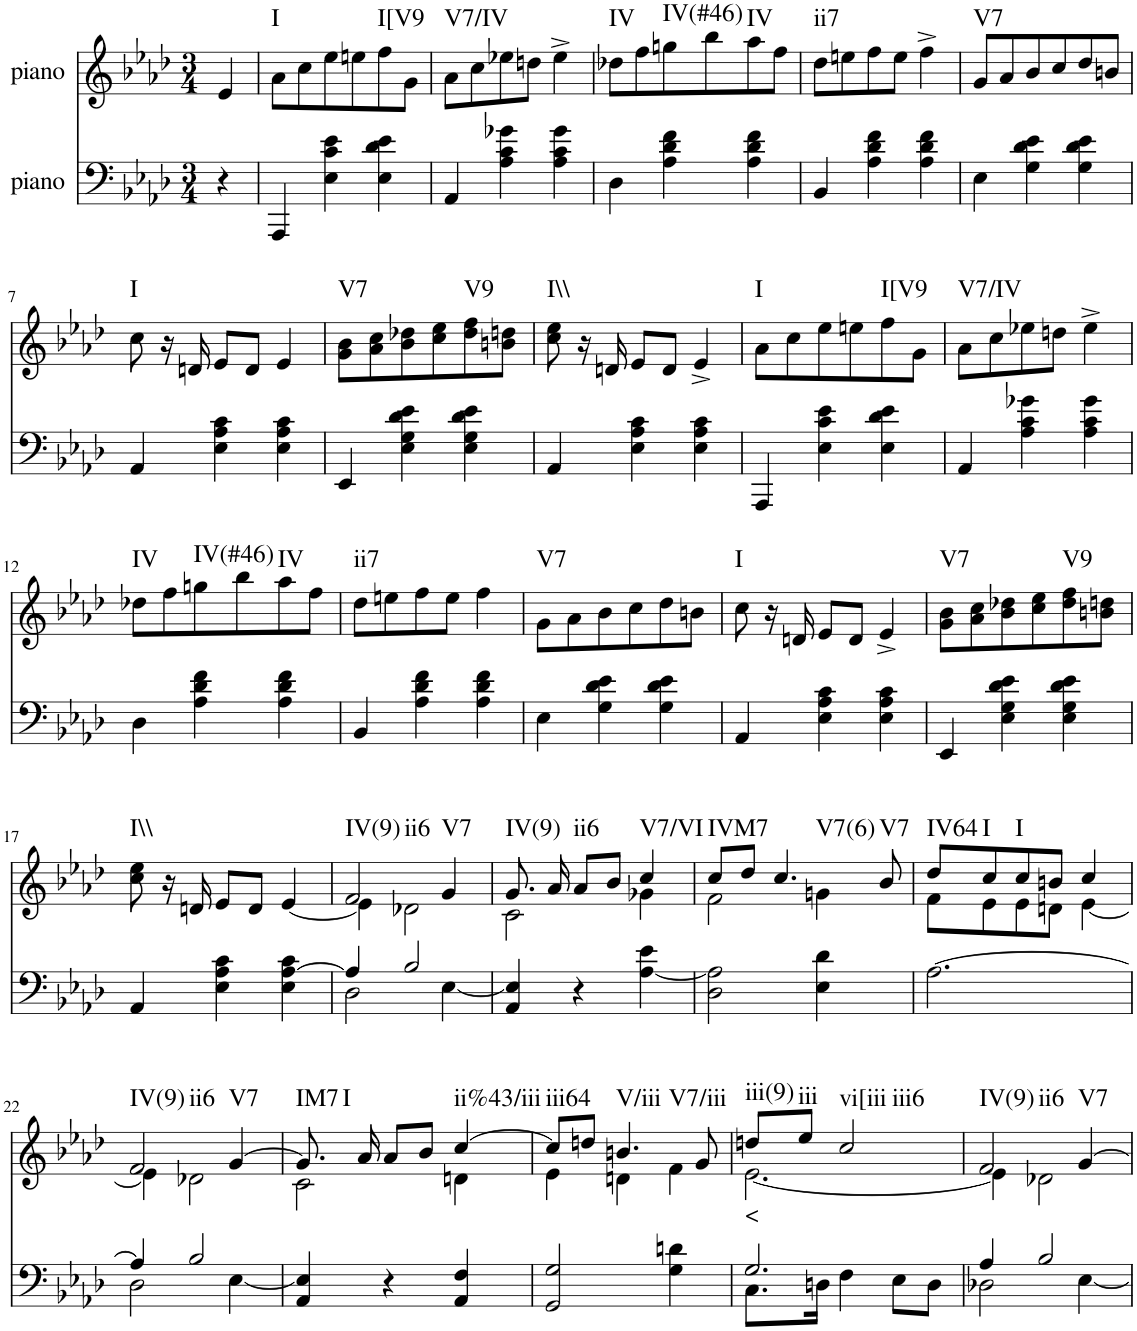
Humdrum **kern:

**kern	**kern	**text	**harte
*part2	*part1	*part1	*part1
*staff2	*staff1	*staff1	*
*I"piano	*I"piano	*	*
*I'Pno	*I'Pno	*	*
*clefF4	*clefG2	*	*
*k[b-e-a-d-]	*k[b-e-a-d-]	*	*
*A-:	*A-:	*	*
*M3/4	*M3/4	*	*
=1	=1	=1	=1
4r	4e-/	.	.
=2	=2	=2	=2
!	!	!	!LO:H:kt=I
4AAA-/	8a-\L	.	N
.	8cc\	.	.
4E-\ 4c\ 4e-\	8ee-\	.	.
.	8een\	.	.
!	!	!	!LO:H:kt=I[V9
4E-\ 4d-\ 4e-\	8ff\	.	N
.	8g\J	.	.
=3	=3	=3	=3
!	!	!	!LO:H:kt=V7/IV
4AA-/	8a-\L	.	N
.	8cc\	.	.
4A-\ 4c\ 4g-X\	8ee-X\	.	.
.	8ddn\J	.	.
4A-\ 4c\ 4g-\	4ee-^\	.	.
=4	=4	=4	=4
!	!	!	!LO:H:kt=IV
4D-\	8dd-X\L	.	N
.	8ff\	.	.
!	!	!	!LO:H:kt=IV(#46)
4A-\ 4d-\ 4f\	8ggn\	.	N
.	8bb-\	.	.
!	!	!	!LO:H:kt=IV
4A-\ 4d-\ 4f\	8aa-\	.	N
.	8ff\J	.	.
=5	=5	=5	=5
!	!	!	!LO:H:kt=ii7
4BB-/	8dd-\L	.	N
.	8een\	.	.
4A-\ 4d-\ 4f\	8ff\	.	.
.	8ee\J	.	.
4A-\ 4d-\ 4f\	4ff^\	.	.
=6	=6	=6	=6
!	!	!	!LO:H:kt=V7
4E-\	8g/L	.	N
.	8a-/	.	.
4G\ 4d-\ 4e-\	8b-/	.	.
.	8cc/	.	.
4G\ 4d-\ 4e-\	8dd-/	.	.
.	8bn/J	.	.
!!LO:LB:g=z
=7	=7	=7	=7
!	!	!	!LO:H:kt=I
4AA-/	8cc\	.	N
.	16r	.	.
.	16dn/	.	.
4E-\ 4A-\ 4c\	8e-/L	.	.
.	8d/J	.	.
4E-\ 4A-\ 4c\	4e-/	.	.
=8	=8	=8	=8
!	!	!	!LO:H:kt=V7
4EE-/	8g\ 8b-\L	.	N
.	8a-\ 8cc\	.	.
4E-\ 4G\ 4d-\ 4e-\	8b-\ 8dd-X\	.	.
.	8cc\ 8ee-\	.	.
!	!	!	!LO:H:kt=V9
4E-\ 4G\ 4d-\ 4e-\	8dd-\ 8ff\	.	N
.	8bn\ 8ddn\J	.	.
=9	=9	=9	=9
!	!	!	!LO:H:kt=I\\
4AA-/	8cc\ 8ee-\	.	N
.	16r	.	.
.	16dn/	.	.
4E-\ 4A-\ 4c\	8e-/L	.	.
.	8d/J	.	.
4E-\ 4A-\ 4c\	4e-^/	.	.
=10	=10	=10	=10
!	!	!	!LO:H:kt=I
4AAA-/	8a-\L	.	N
.	8cc\	.	.
4E-\ 4c\ 4e-\	8ee-\	.	.
.	8een\	.	.
!	!	!	!LO:H:kt=I[V9
4E-\ 4d-\ 4e-\	8ff\	.	N
.	8g\J	.	.
=11	=11	=11	=11
!	!	!	!LO:H:kt=V7/IV
4AA-/	8a-\L	.	N
.	8cc\	.	.
4A-\ 4c\ 4g-X\	8ee-X\	.	.
.	8ddn\J	.	.
4A-\ 4c\ 4g-\	4ee-^\	.	.
!!LO:LB:g=z
=12	=12	=12	=12
!	!	!	!LO:H:kt=IV
4D-\	8dd-X\L	.	N
.	8ff\	.	.
!	!	!	!LO:H:kt=IV(#46)
4A-\ 4d-\ 4f\	8ggn\	.	N
.	8bb-\	.	.
!	!	!	!LO:H:kt=IV
4A-\ 4d-\ 4f\	8aa-\	.	N
.	8ff\J	.	.
=13	=13	=13	=13
!	!	!	!LO:H:kt=ii7
4BB-/	8dd-\L	.	N
.	8een\	.	.
4A-\ 4d-\ 4f\	8ff\	.	.
.	8ee\J	.	.
4A-\ 4d-\ 4f\	4ff\	.	.
=14	=14	=14	=14
!	!	!	!LO:H:kt=V7
4E-\	8g\L	.	N
.	8a-\	.	.
4G\ 4d-\ 4e-\	8b-\	.	.
.	8cc\	.	.
4G\ 4d-\ 4e-\	8dd-\	.	.
.	8bn\J	.	.
=15	=15	=15	=15
!	!	!	!LO:H:kt=I
4AA-/	8cc\	.	N
.	16r	.	.
.	16dn/	.	.
4E-\ 4A-\ 4c\	8e-/L	.	.
.	8d/J	.	.
4E-\ 4A-\ 4c\	4e-^/	.	.
=16	=16	=16	=16
!	!	!	!LO:H:kt=V7
4EE-/	8g\ 8b-\L	.	N
.	8a-\ 8cc\	.	.
4E-\ 4G\ 4d-\ 4e-\	8b-\ 8dd-X\	.	.
.	8cc\ 8ee-\	.	.
!	!	!	!LO:H:kt=V9
4E-\ 4G\ 4d-\ 4e-\	8dd-\ 8ff\	.	N
.	8bn\ 8ddn\J	.	.
!!LO:LB:g=z
=17	=17	=17	=17
!	!	!	!LO:H:kt=I\\
4AA-/	8cc\ 8ee-\	.	N
.	16r	.	.
.	16dn/	.	.
4E-\ 4A-\ 4c\	8e-/L	.	.
.	8d/J	.	.
4E-\ [4A-\ 4c\	[4e-/	.	.
=18	=18	=18	=18
*^	*^	*	*
!	!	!	!	!	!LO:H:n=1:kt=IV(9)
!	!	!	!	!	!LO:H:n=2:kt=ii6
4A-/]	2D-\	2f/	4e-\]	.	N N
2B-/	.	.	2d-X\	.	.
!	!	!	!	!	!LO:H:kt=V7
.	[4E-\	4g/	.	.	N
=19	=19	=19	=19	=19	=19
!	!	!	!	!	!LO:H:kt=IV(9)
*v	*v	*	*	*	*
4AA-/ 4E-/]	8.g/	2c\	.	N
.	16a-/	.	.	.
!	!	!	!	!LO:H:kt=ii6
4r	8a-/L	.	.	N
.	8b-/J	.	.	.
!	!	!	!	!LO:H:kt=V7/VI
[4A-\ 4e-\	4cc/	4g-X\	.	N
=20	=20	=20	=20	=20
!	!	!	!	!LO:H:kt=IVM7
2D-\ 2A-\]	8cc/L	2f\	.	N
.	8dd-/J	.	.	.
!	!	!	!	!LO:H:kt=V7(6)
.	4.cc/	.	.	N
4E-\ 4d-\	.	4gn\	.	.
!	!	!	!	!LO:H:kt=V7
.	8b-/	.	.	N
=21	=21	=21	=21	=21
!	!	!	!	!LO:H:kt=IV64
[2.A-\	8dd-/L	8f\L	.	N
!	!	!	!	!LO:H:kt=I
.	8cc/	8e-\	.	N
!	!	!	!	!LO:H:kt=I
.	8cc/	8e-\	.	N
.	8bn/J	8dn\J	.	.
.	4cc/	[4e-\	.	.
!!LO:LB:g=z	!!
=22	=22	=22	=22	=22
*^	*	*	*	*
!	!	!	!	!	!LO:H:n=1:kt=IV(9)
!	!	!	!	!	!LO:H:n=2:kt=ii6
4A-/]	2D-\	2f/	4e-\]	.	N N
2B-/	.	.	2d-X\	.	.
!	!	!	!	!	!LO:H:kt=V7
.	[4E-\	[4g/	.	.	N
=23	=23	=23	=23	=23	=23
!	!	!	!	!	!LO:H:n=1:kt=IM7
!	!	!	!	!	!LO:H:n=2:kt=I
*v	*v	*	*	*	*
4AA-/ 4E-/]	8.g/]	2c\	.	N N
.	16a-/	.	.	.
4r	8a-/L	.	.	.
.	8b-/J	.	.	.
!	!	!	!	!LO:H:kt=ii%43/iii
4AA-/ 4F/	[4cc/	4dn\	.	N
=24	=24	=24	=24	=24
!	!	!	!	!LO:H:kt=iii64
2GG/ 2G/	8cc/L]	4e-\	.	N
.	8ddn/J	.	.	.
!	!	!	!	!LO:H:n=1:kt=V/iii
!	!	!	!	!LO:H:n=2:kt=V7/iii
.	4.bn/	4dn\	.	N N
4G\ 4dn\	.	4f\	.	.
.	8g/	.	.	.
=25	=25	=25	=25	=25
*^	*	*	*	*
!	!	!	!	!LO:LY:b	!LO:H:kt=iii(9)
2.G/	8.C\L	8ddn/L	[2.e-\	<	N
!	!	!	!	!	!LO:H:kt=iii
.	.	8ee-/J	.	.	N
.	16Dn\Jk	.	.	.	.
!	!	!	!	!	!LO:H:n=1:kt=vi[iii
!	!	!	!	!	!LO:H:n=2:kt=iii6
.	4F\	2cc/	.	.	N N
.	8E-\L	.	.	.	.
.	8D\J	.	.	.	.
=26	=26	=26	=26	=26	=26
!	!	!	!	!	!LO:H:n=1:kt=IV(9)
!	!	!	!	!	!LO:H:n=2:kt=ii6
4A-/	2D-X\	2f/	4e-\]	.	N N
2B-/	.	.	2d-X\	.	.
!	!	!	!	!	!LO:H:kt=V7
.	[4E-\	[4g/	.	.	N
*v	*v	*	*	*	*
*	*v	*v	*	*
=	=	=	=
*-	*-	*-	*-
